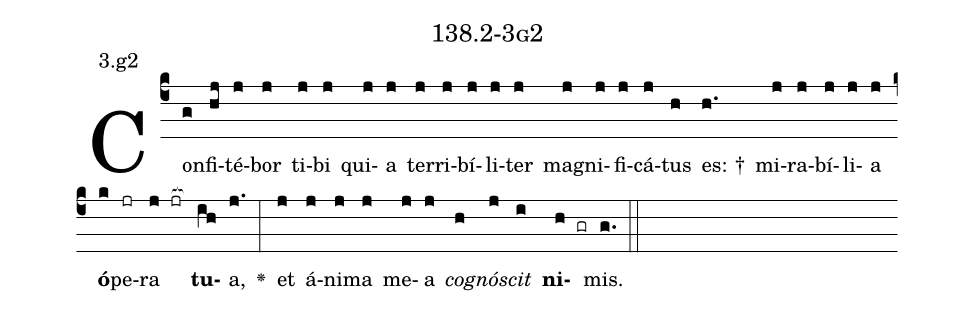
name: 138.2-3g2;
annotation: 3.g2;
%%
(c4)Con(g)fi(hj)té(j)bor(j) ti(j)bi(j) qui(j)a(j) ter(j)ri(j)bí(j)li(j)ter(j) ma(j)gni(j)fi(j)cá(j)tus(h) es: †(h.) mi(j)ra(j)bí(j)li(j)a(j) <b>ó</b>(k)pe(jr)ra(j jr[ocb:1{]) <b>tu</b>(ih[ocb:0}])a,(j.) <v>\greheightstar</v>(:) et(j) á(j)ni(j)ma(j) me(j)a(j) <i>co</i>(h)<i>gnó</i>(j)<i>scit</i>(i) <b>ni</b>(h gr)mis.(g.) (::)


%E(j) u(h) o(j) u(i) a(h) e.(g.) (::)
